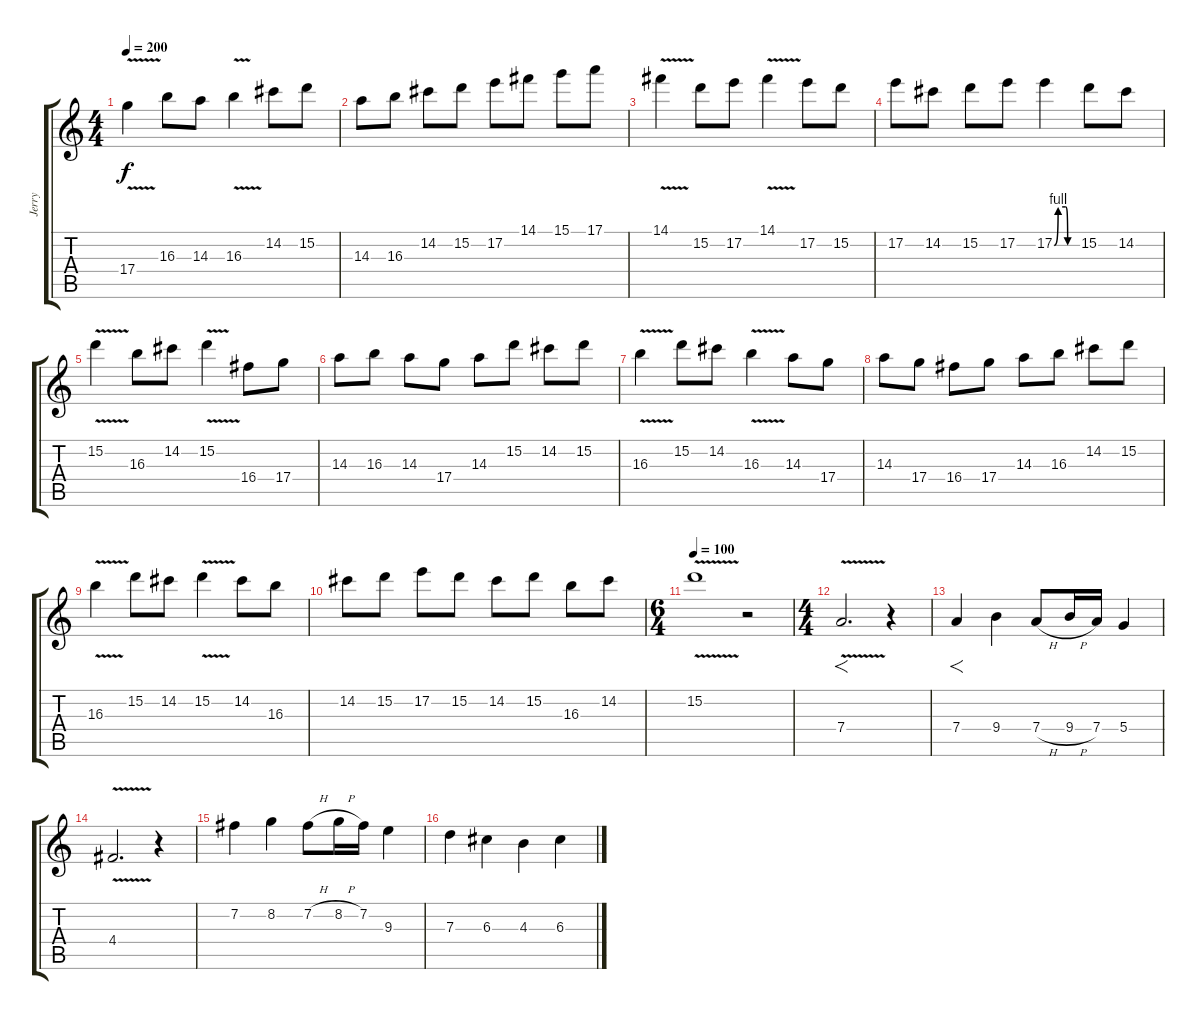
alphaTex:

\track ("Jerry" "Jerry") {instrument distortionguitar}
\staff {score tabs}
\tuning (E4 B3 G3 D3 A2 E2) {hide}
\ts (4 4)
\tempo 200
\clef g2
\ks c
17.4{v}.4{dy f} 16.3.8 14.3.8 16.3{v}.4 14.2.8 15.2.8 |
14.3.8 16.3.8 14.2.8 15.2.8 17.2.8 14.1.8 15.1.8 17.1.8 |
14.1{v}.4 15.2.8 17.2.8 14.1{v}.4 17.2.8 15.2.8 |
17.2.8 14.2.8 15.2.8 17.2.8 17.2{be (custom 0 0 10 4 30 4 35 0 60 0)}.4 15.2.8 14.2.8 |
15.2{v}.4 16.3.8 14.2.8 15.2{v}.4 16.4.8 17.4.8 |
14.3.8 16.3.8 14.3.8 17.4.8 14.3.8 15.2.8 14.2.8 15.2.8 |
16.3{v}.4 15.2.8 14.2.8 16.3{v}.4 14.3.8 17.4.8 |
14.3.8 17.4.8 16.4.8 17.4.8 14.3.8 16.3.8 14.2.8 15.2.8 |
16.3{v}.4 15.2.8 14.2.8 15.2{v}.4 14.2.8 16.3.8 |
14.2.8 15.2.8 17.2.8 15.2.8 14.2.8 15.2.8 16.3.8 14.2.8 |
\ts (6 4)
\tempo 100
15.2{v}.1 r.2 |
\ts (4 4)
7.4{v}.2{f d} r.4 |
7.4.4{f} 9.4.4 7.4{h}.8 9.4{h}.16 7.4.16 5.4.4 |
4.4{v}.2{d} r.4 |
7.2.4 8.2.4 7.2{h}.8 8.2{h}.16 7.2.16 9.3.4 |
7.3.4 6.3.4 4.3.4 6.3.4
